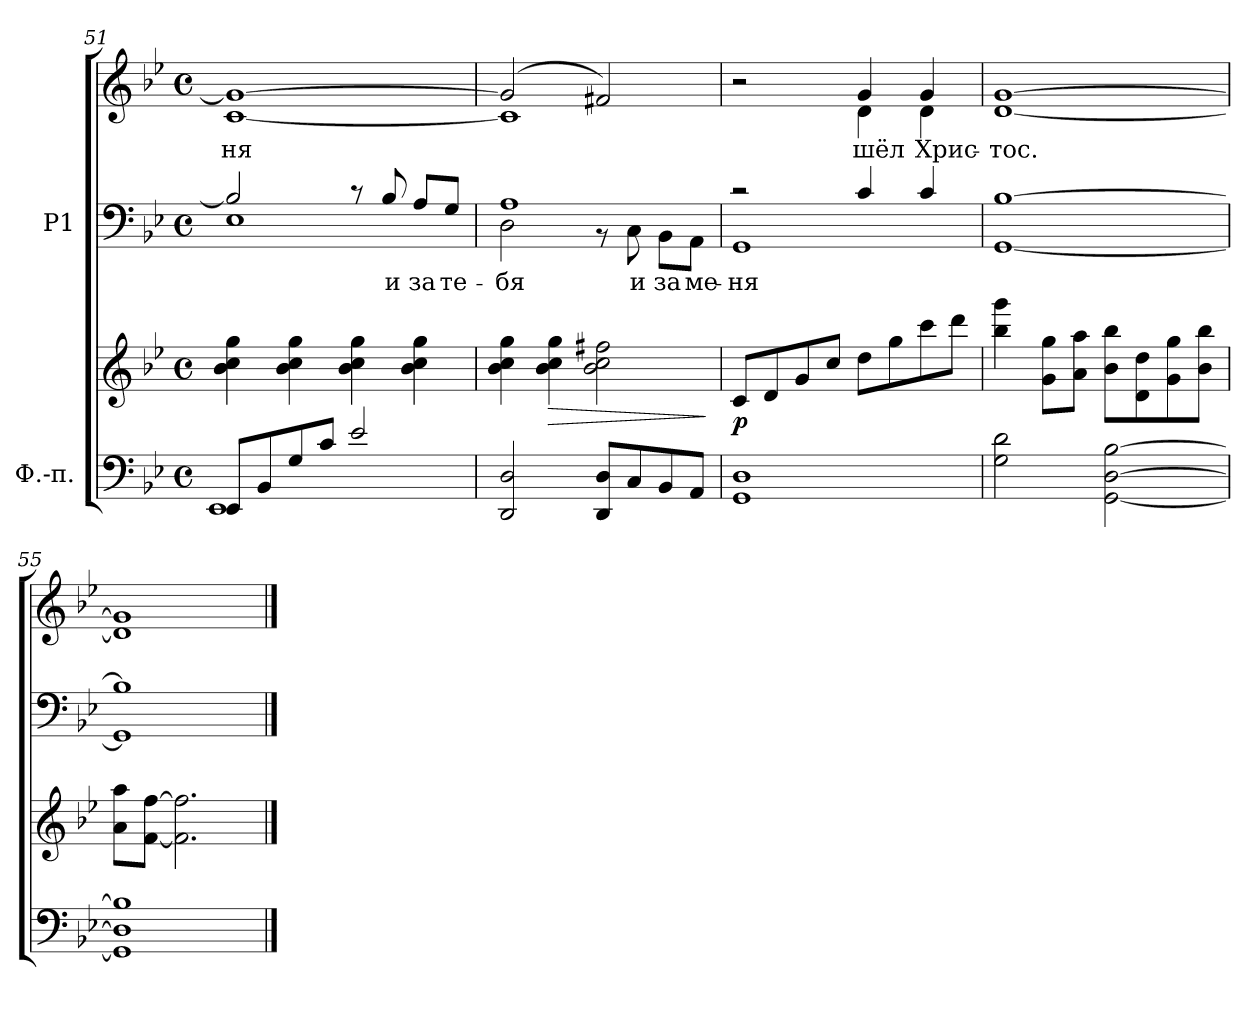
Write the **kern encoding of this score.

**kern	**kern	**dynam	**kern	**text	**kern	**text
*part2	*part2	*part2	*part1	*part1	*part1	*part1
*staff4	*staff3	*staff3/4	*staff2	*staff2	*staff1	*staff1
*I"Ф.-п.	*	*	*I"P1	*	*	*
*clefF4	*clefG2	*	*clefF4	*	*clefG2	*
*k[b-e-]	*k[b-e-]	*	*k[b-e-]	*	*k[b-e-]	*
*B-:	*B-:	*	*B-:	*	*B-:	*
*M4/4	*M4/4	*	*M4/4	*	*M4/4	*
*met(c)	*met(c)	*	*met(c)	*	*met(c)	*
=51	=51	=51	=51	=51	=51	=51
*^	*	*	*^	*	*^	*
!	!	!	!	!	!	!	!	!	!LO:LY:b:color=#000000
8EE-i/L	1EE-i	4b-i\ 4cci 4ggi	.	2B-i/]	1E-i	.	1gi_>	[<1ci	-ня
8BB-i/	.	.	.	.	.	.	.	.	.
8Gi/	.	4b-i\ 4cci 4ggi	.	.	.	.	.	.	.
8ci/J	.	.	.	.	.	.	.	.	.
2e-i/	.	4b-i\ 4cci 4ggi	.	8r	.	.	.	.	.
!	!	!	!	!	!	!LO:LY:b:color=#000000	!	!	!
.	.	.	.	8B-i/	.	и	.	.	.
!	!	!	!	!	!	!LO:LY:b:color=#000000	!	!	!
.	.	4b-i\ 4cci 4ggi	.	8Ai/L	.	за	.	.	.
!	!	!	!	!	!	!LO:LY:b:color=#000000	!	!	!
.	.	.	.	8Gi/J	.	те-	.	.	.
*v	*v	*	*	*	*	*	*	*	*
!!LO:LB:g=z	!!
=52	=52	=52	=52	=52	=52	=52	=52	=52
!	!	!	!	!	!LO:LY:b:color=#000000	!	!	!
2DDi/ 2Di	4b-i\ 4cci 4ggi	.	1Ai	2Di\	-бя	(2gi/]	1ci]	.
!	!	!LO:HP:b	!	!	!	!	!	!
.	4b-i\ 4cci 4ggi	>	.	.	.	.	.	.
8DDi/ 8DiL	2b-i\ 2cci 2ff#Xi	.	.	8r	.	2f#Xi/)	.	.
!	!	!	!	!	!LO:LY:b:color=#000000	!	!	!
8Ci/	.	.	.	8Ci\	и	.	.	.
!	!	!	!	!	!LO:LY:b:color=#000000	!	!	!
8BB-i/	.	.	.	8BB-i\L	за	.	.	.
!	!	!	!	!	!LO:LY:b:color=#000000	!	!	!
8AAi/J	.	.	.	8AAi\J	ме-	.	.	.
*	*	*	*v	*v	*	*	*	*
*	*	*	*	*	*v	*v	*
.	.	]	.	.	.	.
=53	=53	=53	=53	=53	=53	=53
*	*	*	*^	*	*	*
!	!	!	!	!	!LO:LY:b:color=#000000	!	!
*	*	*	*	*	*	*^	*
1GGi 1Di	8ci/L	p	2r	1GGi	-ня	2r	2ryy	.
.	8di/	.	.	.	.	.	.	.
.	8gi/	.	.	.	.	.	.	.
.	8cci/J	.	.	.	.	.	.	.
!	!	!	!	!	!	!	!	!LO:LY:b:color=#000000
.	8ddi\L	.	4ci/	.	.	4gi/	4di\	шёл
.	8ggi\	.	.	.	.	.	.	.
!	!	!	!	!	!	!	!	!LO:LY:b:color=#000000
.	8ccci\	.	4ci/	.	.	4gi/	4di\	Хрис-
.	8dddi\J	.	.	.	.	.	.	.
*	*	*	*	*	*	*v	*v	*
=54	=54	=54	=54	=54	=54	=54	=54
!	!	!	!	!	!	!	!LO:LY:b:color=#000000
2Gi\ 2di	4bb-i\ 4gggi	.	[>1B-i	[<1GGi	.	[<1di [>1gi	-тос.
.	8gi\ 8ggiL	.	.	.	.	.	.
.	8ai\ 8aaiJ	.	.	.	.	.	.
[<2GGi\ [>2Di [>2B-i	8b-i\ 8bb-iL	.	.	.	.	.	.
.	8di\ 8ddi	.	.	.	.	.	.
.	8gi\ 8ggi	.	.	.	.	.	.
.	8b-i\ 8bb-iJ	.	.	.	.	.	.
=55	=55	=55	=55	=55	=55	=55	=55
1GGi] 1Di] 1B-i]	8ai\ 8aaiL	.	1B-i]	1GGi]	.	1di] 1gi]	.
.	[<8fi\ [>8ffiJ	.	.	.	.	.	.
.	2.fi\] 2.ffi]	.	.	.	.	.	.
*	*	*	*v	*v	*	*	*
==	==	==	==	==	==	==
*-	*-	*-	*-	*-	*-	*-
